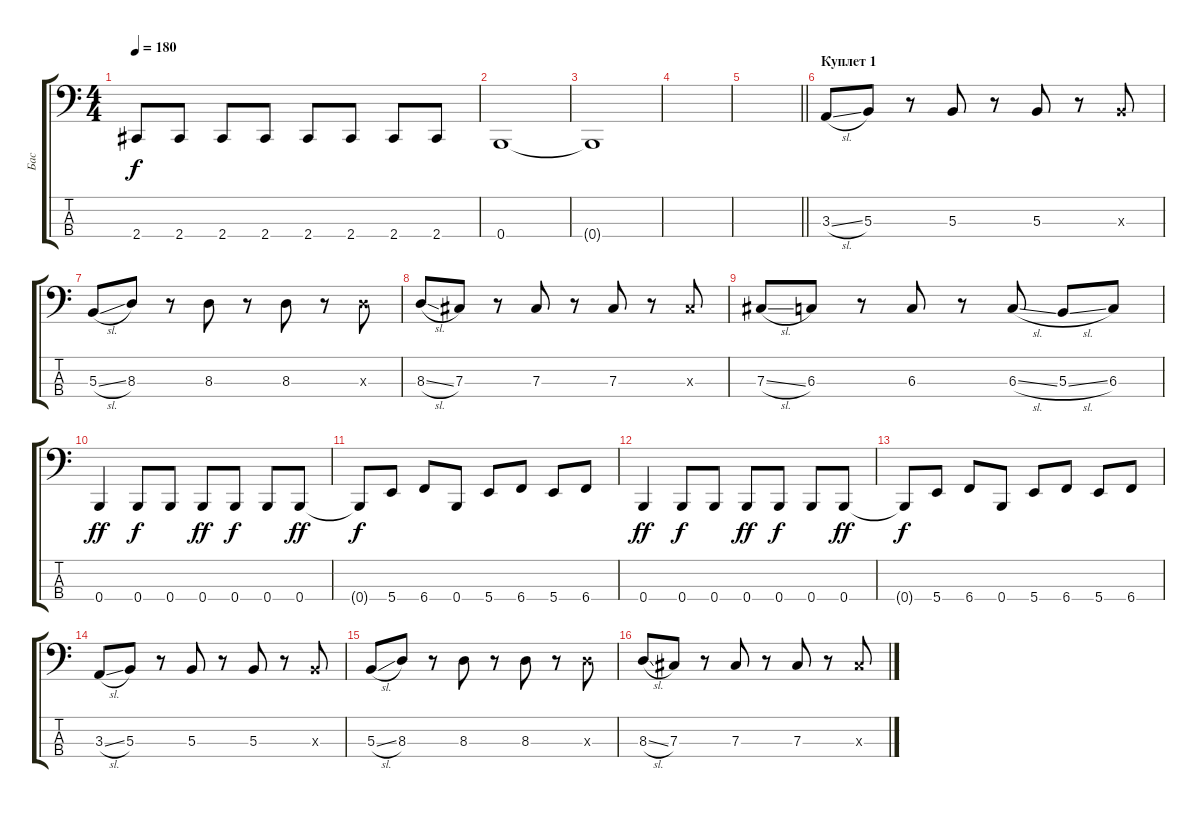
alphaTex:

\track ("Бас" "Бас") {instrument electricbasspick}
\staff {score tabs}
\tuning (E2 B1 Gb1 B0) {hide}
\ts (4 4)
\tempo 180
\clef f4
\ks c
2.4.8{dy f} 2.4.8 2.4.8 2.4.8 2.4.8 2.4.8 2.4.8 2.4.8 |
0.4.1 |
0.4{t}.1 |
|
\barLineRight lightlight
|
\section ("" "Куплет 1")
3.3{sl}.8 5.3.8 r.8 5.3.8 r.8 5.3.8 r.8 5.3{x}.8 |
5.3{sl}.8 8.3.8 r.8 8.3.8 r.8 8.3.8 r.8 8.3{x}.8 |
8.3{sl}.8 7.3.8 r.8 7.3.8 r.8 7.3.8 r.8 7.3{x}.8 |
7.3{sl}.8 6.3.8 r.8 6.3.8 r.8 6.3{sl}.8 5.3{sl}.8 6.3.8 |
0.4.4{dy ff} 0.4.8{dy f} 0.4.8 0.4.8{dy ff} 0.4.8{dy f} 0.4.8 0.4.8{dy ff} |
0.4{t}.8{dy f} 5.4.8 6.4.8 0.4.8 5.4.8 6.4.8 5.4.8 6.4.8 |
0.4.4{dy ff} 0.4.8{dy f} 0.4.8 0.4.8{dy ff} 0.4.8{dy f} 0.4.8 0.4.8{dy ff} |
0.4{t}.8{dy f} 5.4.8 6.4.8 0.4.8 5.4.8 6.4.8 5.4.8 6.4.8 |
3.3{sl}.8 5.3.8 r.8 5.3.8 r.8 5.3.8 r.8 5.3{x}.8 |
5.3{sl}.8 8.3.8 r.8 8.3.8 r.8 8.3.8 r.8 8.3{x}.8 |
8.3{sl}.8 7.3.8 r.8 7.3.8 r.8 7.3.8 r.8 7.3{x}.8
